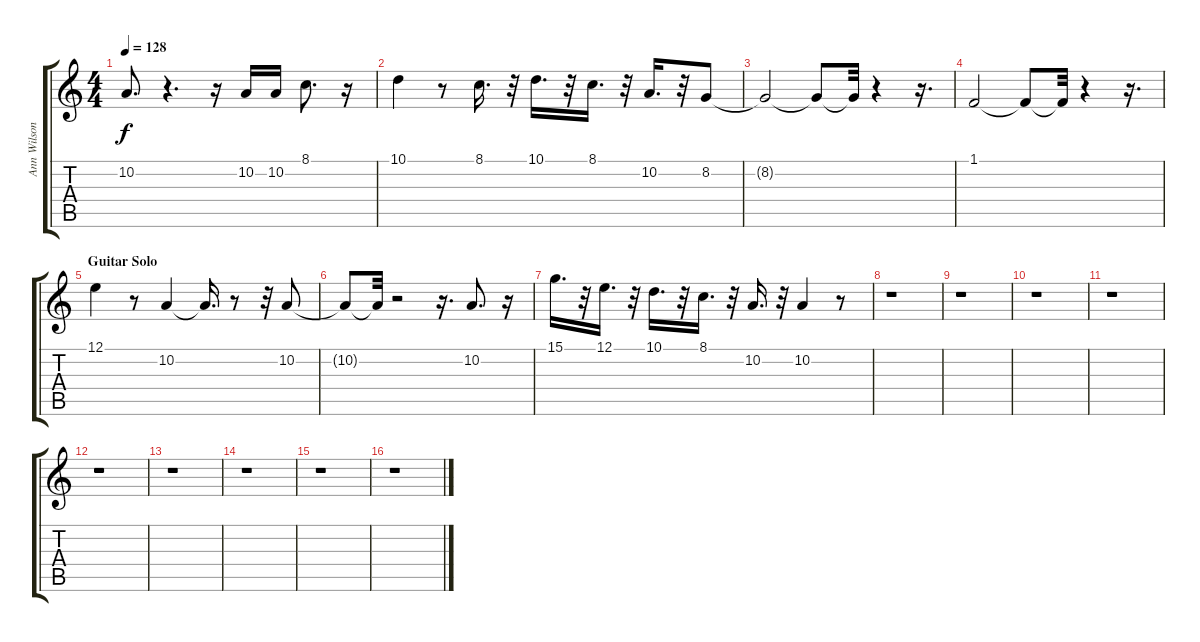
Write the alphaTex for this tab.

\track ("Ann Wilson" "Ann Wilson") {instrument flute}
\staff {score tabs}
\tuning (E4 B3 G3 D3 A2 E2) {hide}
\ts (4 4)
\tempo 128
\clef g2
\ks c
10.2.8{d dy f} r.4{d} r.16 10.2.16 10.2.16 8.1.8{d} r.16 |
10.1.4 r.8 8.1.16{d} r.32 10.1.16{d} r.32 8.1.16{d} r.32 10.2.16{d} r.32 8.2.8 |
8.2{t}.2 8.2{t}.8 8.2{t}.32 r.4 r.16{d} |
1.1.2 1.1{t}.8 1.1{t}.32 r.4 r.16{d} |
\section ("" "Guitar Solo")
12.1.4 r.8 10.2.4 10.2{t}.16{d} r.8 r.32 10.2.8 |
10.2{t}.8 10.2{t}.32 r.2 r.16{d} 10.2.8{d} r.16 |
15.1.16{d} r.32 12.1.16{d} r.32 10.1.16{d} r.32 8.1.16{d} r.32 10.2.16{d} r.32 10.2.4 r.8 |
r.1 |
r.1 |
r.1 |
r.1 |
r.1 |
r.1 |
r.1 |
r.1 |
r.1
